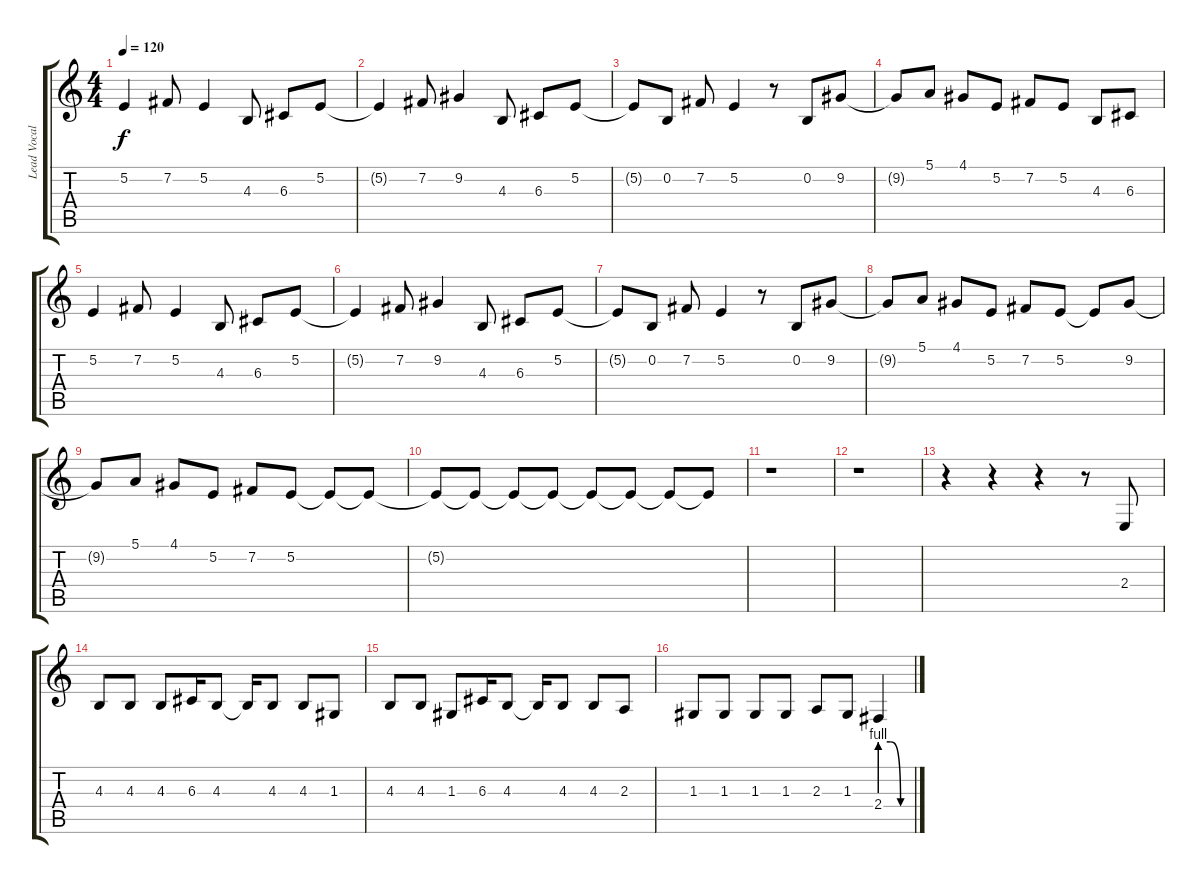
\track ("Lead Vocal" "Lead Vocal") {instrument lead2sawtooth}
\staff {score tabs}
\tuning (E4 B3 G3 D3 A2 E2) {hide}
\ts (4 4)
\tempo 120
\clef g2
\ks c
5.2.4{dy f} 7.2.8 5.2.4 4.3.8 6.3.8 5.2.8 |
5.2{t}.4 7.2.8 9.2.4 4.3.8 6.3.8 5.2.8 |
5.2{t}.8 0.2.8 7.2.8 5.2.4 r.8 0.2.8 9.2.8 |
9.2{t}.8 5.1.8 4.1.8 5.2.8 7.2.8 5.2.8 4.3.8 6.3.8 |
5.2.4 7.2.8 5.2.4 4.3.8 6.3.8 5.2.8 |
5.2{t}.4 7.2.8 9.2.4 4.3.8 6.3.8 5.2.8 |
5.2{t}.8 0.2.8 7.2.8 5.2.4 r.8 0.2.8 9.2.8 |
9.2{t}.8 5.1.8 4.1.8 5.2.8 7.2.8 5.2.8 5.2{t}.8 9.2.8 |
9.2{t}.8 5.1.8 4.1.8 5.2.8 7.2.8 5.2.8 5.2{t}.8 5.2{t}.8 |
5.2{t}.8{volume 12} 5.2{t}.8{volume 11} 5.2{t}.8{volume 10} 5.2{t}.8{volume 9} 5.2{t}.8{volume 8} 5.2{t}.8{volume 6} 5.2{t}.8{volume 4} 5.2{t}.8{volume 2} |
r.1 |
r.1 |
r.4 r.4 r.4 r.8{volume 13} 2.4.8 |
4.3.8 4.3.8 4.3.8 6.3.16 4.3.8 4.3{t}.16 4.3.8 4.3.8 1.3.8 |
4.3.8 4.3.8 1.3.8 6.3.16 4.3.8 4.3{t}.16 4.3.8 4.3.8 2.3.8 |
1.3.8 1.3.8 1.3.8 1.3.8 2.3.8 1.3.8 2.4{be (custom 0 4 20 4 40 0 60 0)}.4
